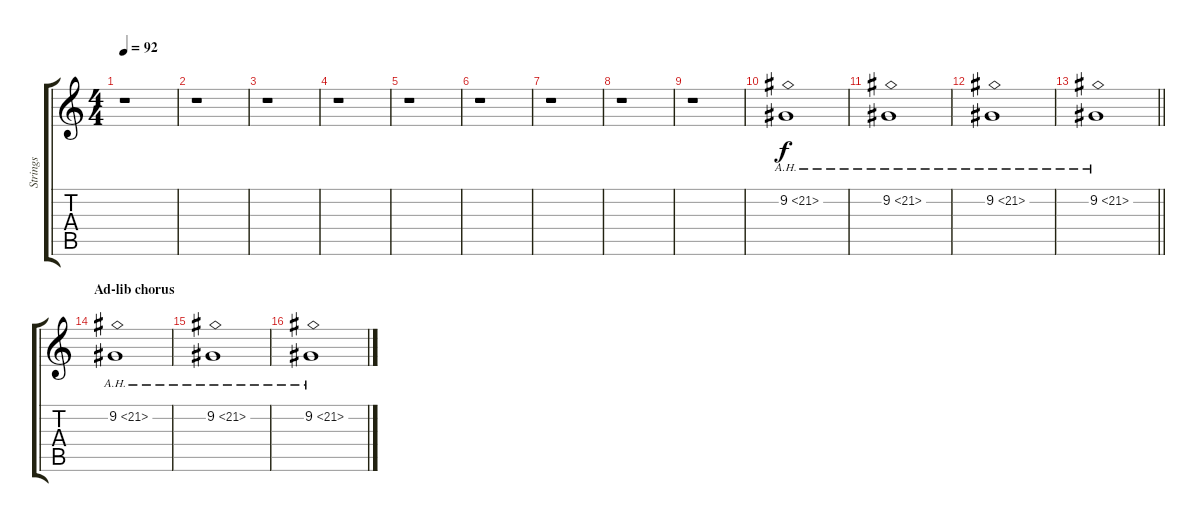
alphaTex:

\track ("Strings" "Strings") {instrument stringensemble1}
\staff {score tabs}
\tuning (E4 B3 G3 D3 A2 E2) {hide}
\ts (4 4)
\tempo 92
\clef g2
\ks c
r.1{dy f} |
r.1 |
r.1 |
r.1 |
r.1 |
r.1 |
r.1 |
r.1 |
r.1 |
9.2{ah 12}.1 |
9.2{ah 12}.1 |
9.2{ah 12}.1 |
\barLineRight lightlight
9.2{ah 12}.1 |
\section ("" "Ad-lib chorus")
9.2{ah 12}.1 |
9.2{ah 12}.1 |
9.2{ah 12}.1
